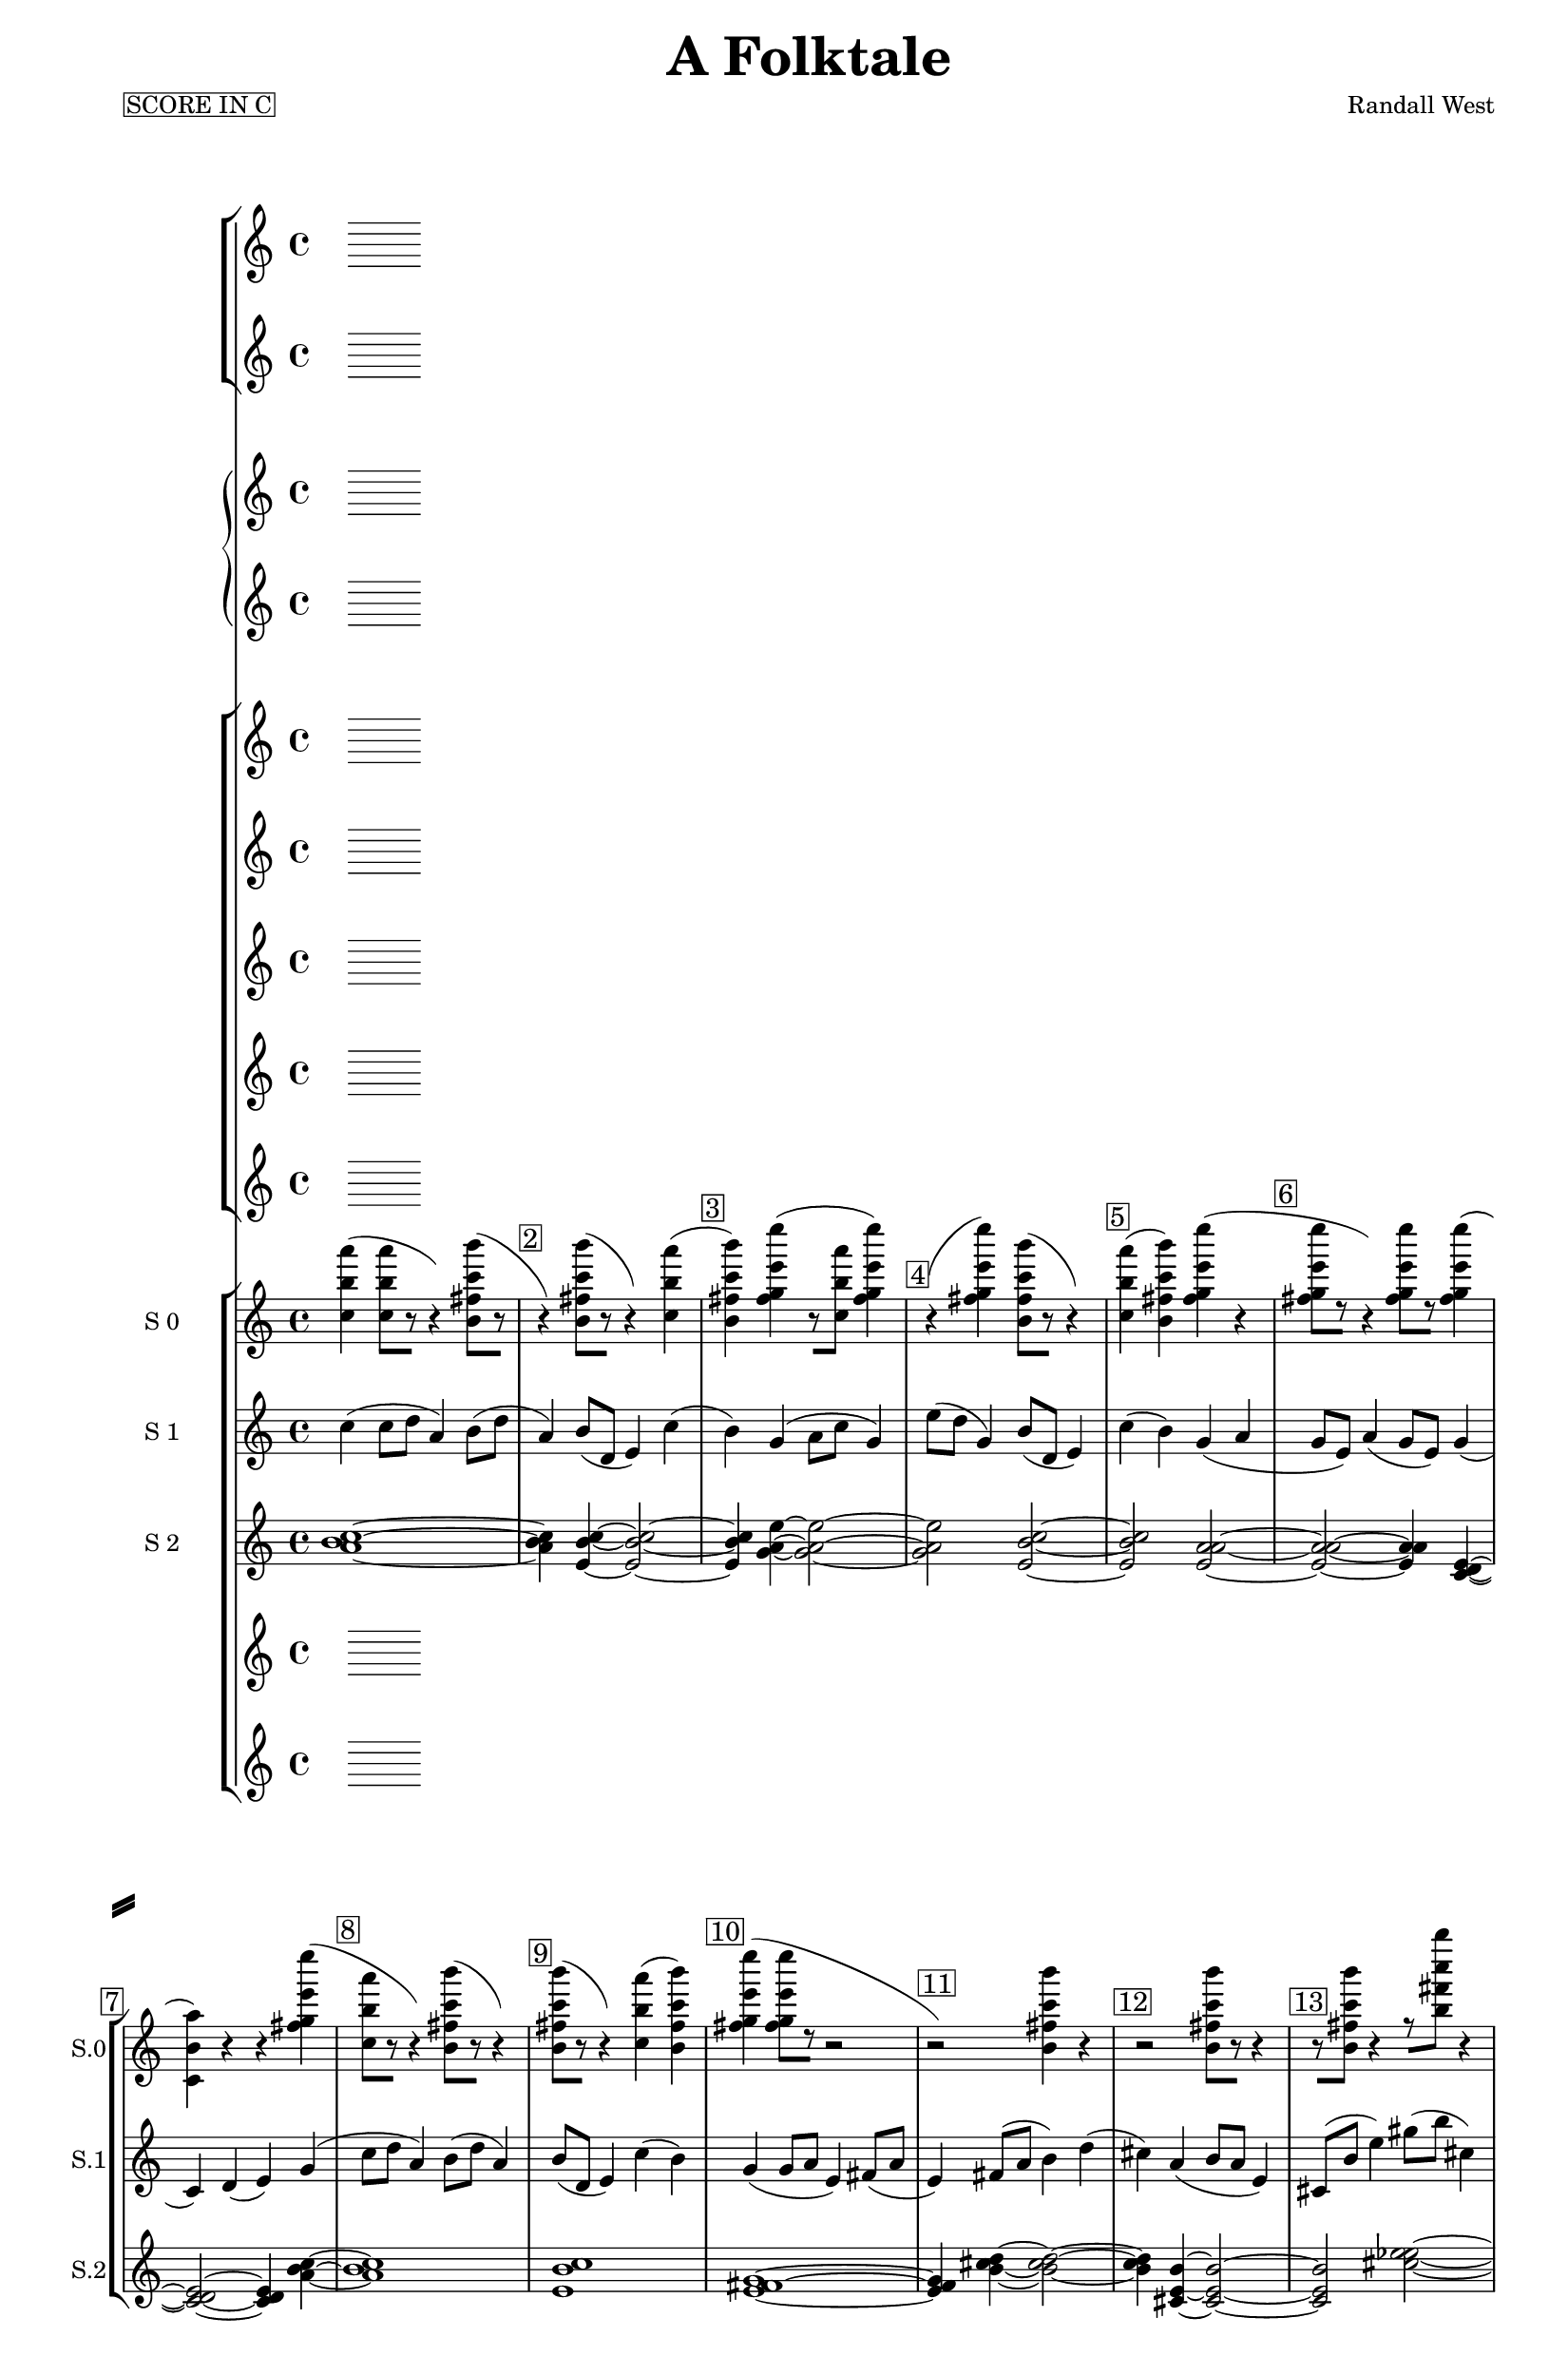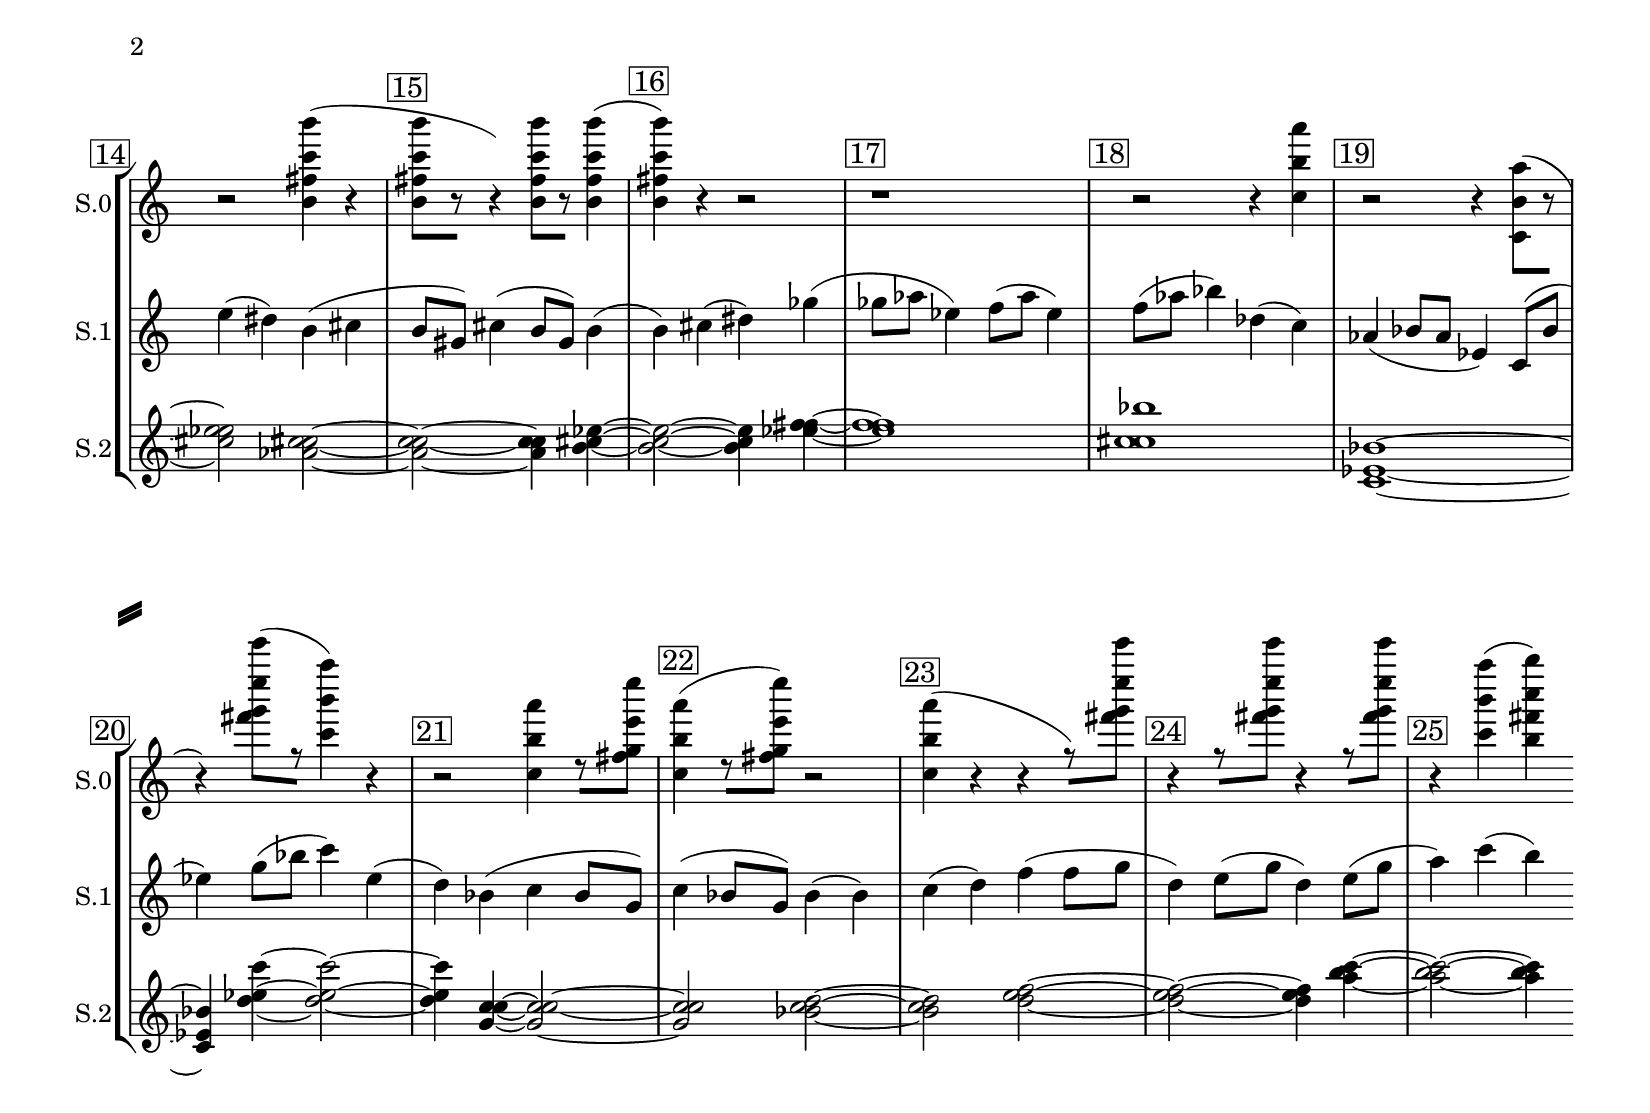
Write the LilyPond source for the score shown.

\version "2.19.82"
\language "english"

#(set-default-paper-size "tabloid" 'portrait)
#(set-global-staff-size 22)

\header {
    composer = "Randall West"
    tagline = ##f
    poet = \markup { \box "SCORE IN C" } %HACKY WAY TO GET SCORE IN C IN THERE !!!!!!
    title = \markup {
        \column {
            \center-align {
                \fontsize #3 {
                    "A Folktale"
                }
            }
        }
    }
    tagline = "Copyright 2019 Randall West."
}

  % #(set! paper-alist (cons '("10x13" . (cons (* 10 in) (* 13 in))) paper-alist))

  \paper {
    #(set-paper-size "tabloid")
    %#(set-paper-size "letter")
    left-margin = 22\mm
    system-separator-markup = \slashSeparator
    markup-system-spacing = #'(
        (basic-distance . 0)
        (minimum-distance . 0)
        (padding . 8)
        (stretchability . 0)
    )
    system-system-spacing = #'(
        (basic-distance . 12)
        (minimum-distance . 18)
        (padding . 12)
        (stretchability . 20)
    )
}

\layout {
    \set Score.markFormatter = #format-mark-circle-letters 
    \context {        
        \Score
        
        % \remove "Bar_number_engraver"
        \override BarNumber #'break-visibility = #'#(#f #t #t)
        \override BarNumber #'font-size = #1.2
        \override BarNumber  #'stencil = #(make-stencil-boxer 0.1 0.25 ly:text-interface::print)
        
        \override RehearsalMark #'font-size = #6

    }
    \context {
        \Staff 
        % \RemoveEmptyStaves
        \override VerticalAxisGroup #'remove-first = ##t % NOTE: comment this out to show staves on first page
        \override Hairpin #'minimum-length = #6
    }
    \context {
        \RhythmicStaff 
        % \RemoveEmptyStaves
        \override VerticalAxisGroup #'remove-first = ##t % NOTE: comment this out to show staves on first page
        \override Hairpin #'minimum-length = #6
    }
    % \context {
    %     \Dynamics
    %     \consists #Measure_counter_engraver
    %     \override MeasureCounter.direction = #DOWN
    %     \override MeasureCounter.font-encoding = #'latin1
    %     \override MeasureCounter.font-shape = #'italic
    %     % to control the distance of the Dynamics context from the staff:
    %     \override VerticalAxisGroup.nonstaff-relatedstaff-spacing.padding = #3
    %     \override MeasureCounter.font-size = #1.2
    %     % NOTE... below causes an error... why?
    %     % \override MeasureCounter.stencil = #(make-stencil-boxer 0.1 0.25 ly:text-interface::print)
    % }
}


\header {
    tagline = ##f
}

\layout {}

\paper {}

\score {
    \new Score
    <<
        \context StaffGroup = "winds"
        <<
            \context Staff = "flute"
            \with
            {
                \consists Horizontal_bracket_engraver
            }
            {
            }
            \context Staff = "oboe"
            \with
            {
                \consists Horizontal_bracket_engraver
            }
            {
            }
        >>
        \context PianoStaff = "piano"
        <<
            \context Staff = "piano1"
            \with
            {
                \consists Horizontal_bracket_engraver
            }
            {
            }
            \context Staff = "piano2"
            \with
            {
                \consists Horizontal_bracket_engraver
            }
            {
            }
        >>
        \context StaffGroup = "strings"
        <<
            \context Staff = "violin1"
            \with
            {
                \consists Horizontal_bracket_engraver
            }
            {
            }
            \context Staff = "violin2"
            \with
            {
                \consists Horizontal_bracket_engraver
            }
            {
            }
            \context Staff = "viola"
            \with
            {
                \consists Horizontal_bracket_engraver
            }
            {
            }
            \context Staff = "cello"
            \with
            {
                \consists Horizontal_bracket_engraver
            }
            {
            }
            \context Staff = "bass"
            \with
            {
                \consists Horizontal_bracket_engraver
            }
            {
            }
        >>
        \context StaffGroup = "short_score"
        <<
            \context Staff = "s0"
            \with
            {
                \consists Horizontal_bracket_engraver
            }
            {
                {
                    \set Staff.instrumentName = \markup { "S 0" }
                    \set Staff.shortInstrumentName = \markup { S.0 }
                    <c'' b'' a'''>4
                    (
                    <c'' b'' a'''>8
                    [
                    r8
                    ]
                    r4
                    )
                    <b' fs'' c''' b'''>8
                    [
                    (
                    r8
                    ]
                    r4
                    )
                    <b' fs'' c''' b'''>8
                    [
                    (
                    r8
                    ]
                    r4
                    )
                    <c'' b'' a'''>4
                    (
                    <b' fs'' c''' b'''>4
                    )
                    <fs'' g'' e''' e''''>4
                    (
                    r8
                    [
                    <c'' b'' a'''>8
                    ]
                    <fs'' g'' e''' e''''>4
                    )
                    r4
                    (
                    <fs'' g'' e''' e''''>4
                    )
                    <b' fs'' c''' b'''>8
                    [
                    (
                    r8
                    ]
                    r4
                    )
                    <c'' b'' a'''>4
                    (
                    <b' fs'' c''' b'''>4
                    )
                    <fs'' g'' e''' e''''>4
                    (
                    r4
                    <fs'' g'' e''' e''''>8
                    [
                    r8
                    ]
                    r4
                    )
                    <fs'' g'' e''' e''''>8
                    [
                    r8
                    ]
                    <fs'' g'' e''' e''''>4
                    (
                    <c' b' a''>4
                    )
                    r4
                    r4
                    <fs'' g'' e''' e''''>4
                    (
                    <c'' b'' a'''>8
                    [
                    r8
                    ]
                    r4
                    )
                    <b' fs'' c''' b'''>8
                    [
                    (
                    r8
                    ]
                    r4
                    )
                    <b' fs'' c''' b'''>8
                    [
                    (
                    r8
                    ]
                    r4
                    )
                    <c'' b'' a'''>4
                    (
                    <b' fs'' c''' b'''>4
                    )
                    <fs'' g'' e''' e''''>4
                    (
                    <fs'' g'' e''' e''''>8
                    [
                    r8
                    ]
                    r2
                    r2
                    )
                    <b' fs'' c''' b'''>4
                    r4
                    r2
                    <b' fs'' c''' b'''>8
                    [
                    r8
                    ]
                    r4
                    r8
                    [
                    <b' fs'' c''' b'''>8
                    ]
                    r4
                    r8
                    [
                    <b'' fs''' c'''' b''''>8
                    ]
                    r4
                    r2
                    <b' fs'' c''' b'''>4
                    (
                    r4
                    <b' fs'' c''' b'''>8
                    [
                    r8
                    ]
                    r4
                    )
                    <b' fs'' c''' b'''>8
                    [
                    r8
                    ]
                    <b' fs'' c''' b'''>4
                    (
                    <b' fs'' c''' b'''>4
                    )
                    r4
                    r2
                    r1
                    r2
                    r4
                    <c'' b'' a'''>4
                    r2
                    r4
                    <c' b' a''>8
                    [
                    (
                    r8
                    ]
                    r4
                    )
                    <fs''' g''' e'''' e'''''>8
                    [
                    (
                    r8
                    ]
                    <c''' b''' a''''>4
                    )
                    r4
                    r2
                    <c'' b'' a'''>4
                    r8
                    [
                    <fs'' g'' e''' e''''>8
                    ]
                    <c'' b'' a'''>4
                    (
                    r8
                    [
                    <fs'' g'' e''' e''''>8
                    ]
                    )
                    r2
                    <c'' b'' a'''>4
                    (
                    r4
                    r4
                    r8
                    )
                    [
                    <fs''' g''' e'''' e'''''>8
                    ]
                    r4
                    r8
                    [
                    <fs''' g''' e'''' e'''''>8
                    ]
                    r4
                    r8
                    [
                    <fs''' g''' e'''' e'''''>8
                    ]
                    r4
                    <c''' b''' a''''>4
                    (
                    <b'' fs''' c'''' b''''>4
                    )
                }
            }
            \context Staff = "s1"
            \with
            {
                \consists Horizontal_bracket_engraver
            }
            {
                {
                    \set Staff.instrumentName = \markup { "S 1" }
                    \set Staff.shortInstrumentName = \markup { S.1 }
                    c''4
                    (
                    c''8
                    [
                    d''8
                    ]
                    a'4
                    )
                    b'8
                    [
                    (
                    d''8
                    ]
                    a'4
                    )
                    b'8
                    [
                    (
                    d'8
                    ]
                    e'4
                    )
                    c''4
                    (
                    b'4
                    )
                    g'4
                    (
                    a'8
                    [
                    c''8
                    ]
                    g'4
                    )
                    e''8
                    [
                    (
                    d''8
                    ]
                    g'4
                    )
                    b'8
                    [
                    (
                    d'8
                    ]
                    e'4
                    )
                    c''4
                    (
                    b'4
                    )
                    g'4
                    (
                    a'4
                    g'8
                    [
                    e'8
                    ]
                    )
                    a'4
                    (
                    g'8
                    [
                    e'8
                    ]
                    )
                    g'4
                    (
                    c'4
                    )
                    d'4
                    (
                    e'4
                    )
                    g'4
                    (
                    c''8
                    [
                    d''8
                    ]
                    a'4
                    )
                    b'8
                    [
                    (
                    d''8
                    ]
                    a'4
                    )
                    b'8
                    [
                    (
                    d'8
                    ]
                    e'4
                    )
                    c''4
                    (
                    b'4
                    )
                    g'4
                    (
                    g'8
                    [
                    a'8
                    ]
                    e'4
                    )
                    fs'8
                    [
                    (
                    a'8
                    ]
                    e'4
                    )
                    fs'8
                    [
                    (
                    a'8
                    ]
                    b'4
                    )
                    d''4
                    (
                    cs''4
                    )
                    a'4
                    (
                    b'8
                    [
                    a'8
                    ]
                    e'4
                    )
                    cs'8
                    [
                    (
                    b'8
                    ]
                    e''4
                    )
                    gs''8
                    [
                    (
                    b''8
                    ]
                    cs''4
                    )
                    e''4
                    (
                    ds''4
                    )
                    b'4
                    (
                    cs''4
                    b'8
                    [
                    gs'8
                    ]
                    )
                    cs''4
                    (
                    b'8
                    [
                    gs'8
                    ]
                    )
                    b'4
                    (
                    b'4
                    )
                    cs''4
                    (
                    ds''4
                    )
                    gf''4
                    (
                    gf''8
                    [
                    af''8
                    ]
                    ef''4
                    )
                    f''8
                    [
                    (
                    af''8
                    ]
                    ef''4
                    )
                    f''8
                    [
                    (
                    af''8
                    ]
                    bf''4
                    )
                    df''4
                    (
                    c''4
                    )
                    af'4
                    (
                    bf'8
                    [
                    af'8
                    ]
                    ef'4
                    )
                    c'8
                    [
                    (
                    bf'8
                    ]
                    ef''4
                    )
                    g''8
                    [
                    (
                    bf''8
                    ]
                    c'''4
                    )
                    ef''4
                    (
                    d''4
                    )
                    bf'4
                    (
                    c''4
                    bf'8
                    [
                    g'8
                    ]
                    )
                    c''4
                    (
                    bf'8
                    [
                    g'8
                    ]
                    )
                    bf'4
                    (
                    bf'4
                    )
                    c''4
                    (
                    d''4
                    )
                    f''4
                    (
                    f''8
                    [
                    g''8
                    ]
                    d''4
                    )
                    e''8
                    [
                    (
                    g''8
                    ]
                    d''4
                    )
                    e''8
                    [
                    (
                    g''8
                    ]
                    a''4
                    )
                    c'''4
                    (
                    b''4
                    )
                }
            }
            \context Staff = "s2"
            \with
            {
                \consists Horizontal_bracket_engraver
            }
            {
                {
                    \set Staff.instrumentName = \markup { "S 2" }
                    \set Staff.shortInstrumentName = \markup { S.2 }
                    <a' b' c''>1
                    ~
                    <a' b' c''>4
                    <e' b' c''>4
                    ~
                    <e' b' c''>2
                    ~
                    <e' b' c''>4
                    <g' a' e''>4
                    ~
                    <g' a' e''>2
                    ~
                    <g' a' e''>2
                    <e' b' c''>2
                    ~
                    <e' b' c''>2
                    <e' a' a'>2
                    ~
                    <e' a' a'>2
                    ~
                    <e' a' a'>4
                    <c' d' e'>4
                    ~
                    <c' d' e'>2
                    ~
                    <c' d' e'>4
                    <a' b' c''>4
                    ~
                    <a' b' c''>1
                    <e' b' c''>1
                    <e' fs' g'>1
                    ~
                    <e' fs' g'>4
                    <b' cs'' d''>4
                    ~
                    <b' cs'' d''>2
                    ~
                    <b' cs'' d''>4
                    <cs' e' b'>4
                    ~
                    <cs' e' b'>2
                    ~
                    <cs' e' b'>2
                    <cs'' ef'' e''>2
                    ~
                    <cs'' ef'' e''>2
                    <af' cs'' cs''>2
                    ~
                    <af' cs'' cs''>2
                    ~
                    <af' cs'' cs''>4
                    <b' cs'' ef''>4
                    ~
                    <b' cs'' ef''>2
                    ~
                    <b' cs'' ef''>4
                    <ef'' f'' fs''>4
                    ~
                    <ef'' f'' fs''>1
                    <c'' cs'' bf''>1
                    <c' ef' bf'>1
                    ~
                    <c' ef' bf'>4
                    <d'' ef'' c'''>4
                    ~
                    <d'' ef'' c'''>2
                    ~
                    <d'' ef'' c'''>4
                    <g' c'' c''>4
                    ~
                    <g' c'' c''>2
                    ~
                    <g' c'' c''>2
                    <bf' c'' d''>2
                    ~
                    <bf' c'' d''>2
                    <d'' e'' f''>2
                    ~
                    <d'' e'' f''>2
                    ~
                    <d'' e'' f''>4
                    <a'' b'' c'''>4
                    ~
                    <a'' b'' c'''>2
                    ~
                    <a'' b'' c'''>4
                }
            }
            \context Staff = "s3"
            \with
            {
                \consists Horizontal_bracket_engraver
            }
            {
            }
            \context Staff = "s4"
            \with
            {
                \consists Horizontal_bracket_engraver
            }
            {
            }
        >>
    >>
}